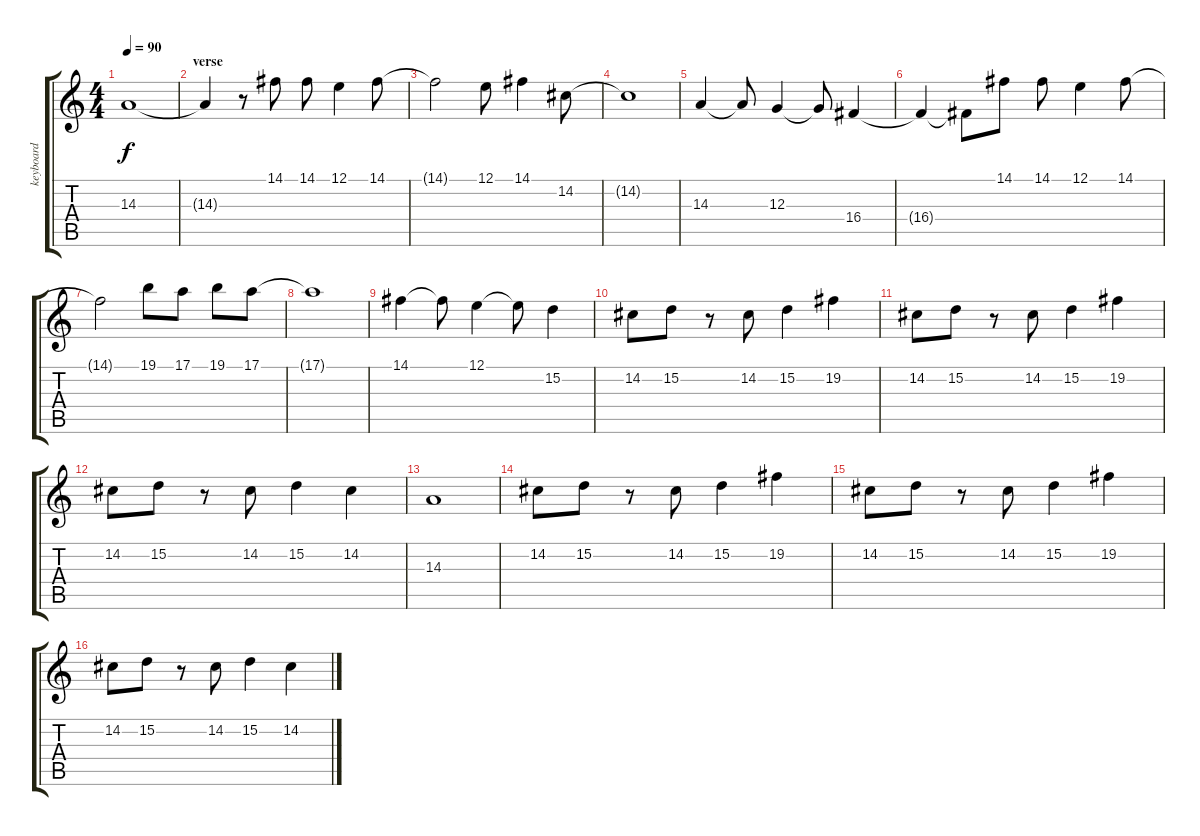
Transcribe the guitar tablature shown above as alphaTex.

\track ("keyboard" "keyboard") {instrument stringensemble1}
\staff {score tabs}
\tuning (E4 B3 G3 D3 A2 E2) {hide}
\ts (4 4)
\tempo 90
\clef g2
\ks c
14.3.1{dy f} |
\section ("" "verse ")
14.3{t}.4 r.8 14.1.8 14.1.8 12.1.4 14.1.8 |
14.1{t}.2 12.1.8 14.1.4 14.2.8 |
14.2{t}.1 |
14.3.4 14.3{t}.8 12.3.4 12.3{t}.8 16.4.4 |
16.4{t}.4 16.4{t}.8 14.1.8 14.1.8 12.1.4 14.1.8 |
14.1{t}.2 19.1.8 17.1.8 19.1.8 17.1.8 |
17.1{t}.1 |
14.1.4 14.1{t}.8 12.1.4 12.1{t}.8 15.2.4 |
14.2.8 15.2.8 r.8 14.2.8 15.2.4 19.2.4 |
14.2.8 15.2.8 r.8 14.2.8 15.2.4 19.2.4 |
14.2.8 15.2.8 r.8 14.2.8 15.2.4 14.2.4 |
14.3.1 |
14.2.8 15.2.8 r.8 14.2.8 15.2.4 19.2.4 |
14.2.8 15.2.8 r.8 14.2.8 15.2.4 19.2.4 |
14.2.8 15.2.8 r.8 14.2.8 15.2.4 14.2.4
